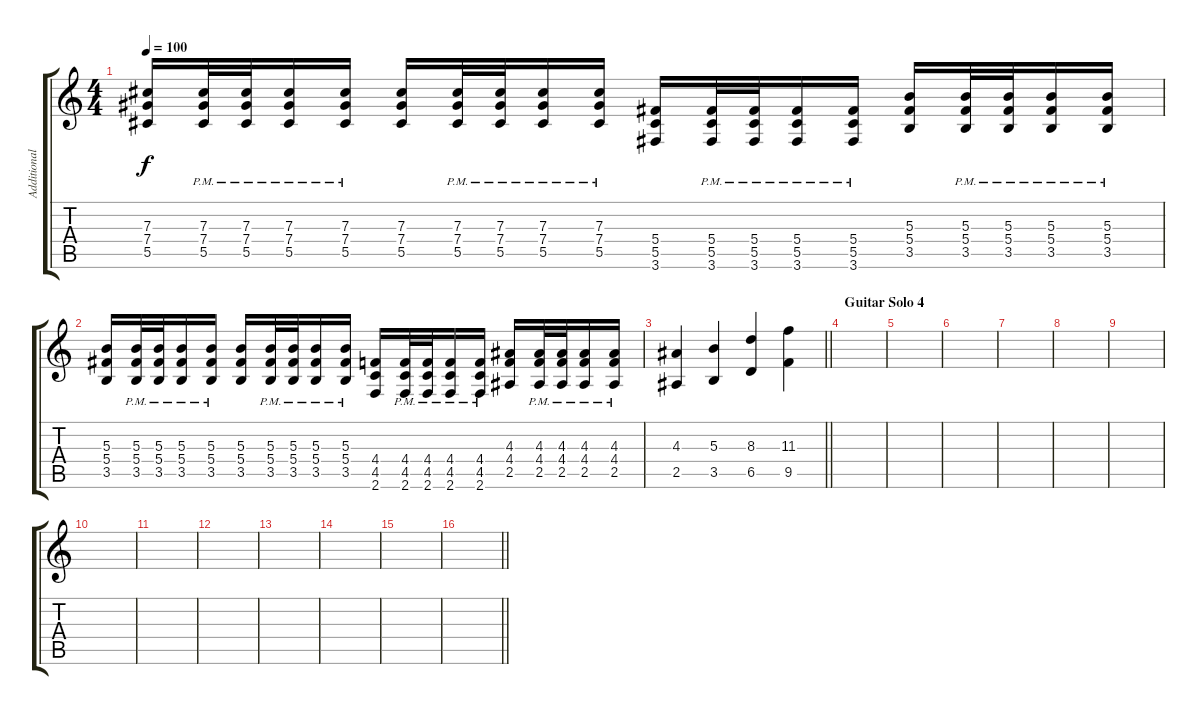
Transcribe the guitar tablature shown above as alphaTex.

\track ("Additional Rythme" "Additional") {instrument distortionguitar}
\staff {score tabs}
\tuning (Eb4 Bb3 Gb3 Db3 Ab2 Eb2) {hide}
\ts (4 4)
\tempo 100
\clef g2
\ks c
(7.3 7.4 5.5).16{dy f} (7.3{pm} 7.4{pm} 5.5{pm}).32 (7.3{pm} 7.4{pm} 5.5{pm}).32 (7.3{pm} 7.4{pm} 5.5{pm}).16 (7.3{pm} 7.4{pm} 5.5{pm}).16 (7.3 7.4 5.5).16 (7.3{pm} 7.4{pm} 5.5{pm}).32 (7.3{pm} 7.4{pm} 5.5{pm}).32 (7.3{pm} 7.4{pm} 5.5{pm}).16 (7.3{pm} 7.4{pm} 5.5{pm}).16 (5.4 5.5 3.6).16 (5.4{pm} 5.5{pm} 3.6{pm}).32 (5.4{pm} 5.5{pm} 3.6{pm}).32 (5.4{pm} 5.5{pm} 3.6{pm}).16 (5.4{pm} 5.5{pm} 3.6{pm}).16 (5.3 5.4 3.5).16 (5.3{pm} 5.4{pm} 3.5{pm}).32 (5.3{pm} 5.4{pm} 3.5{pm}).32 (5.3{pm} 5.4{pm} 3.5{pm}).16 (5.3{pm} 5.4{pm} 3.5{pm}).16 |
(5.3 5.4 3.5).16 (5.3{pm} 5.4{pm} 3.5{pm}).32 (5.3{pm} 5.4{pm} 3.5{pm}).32 (5.3{pm} 5.4{pm} 3.5{pm}).16 (5.3{pm} 5.4{pm} 3.5{pm}).16 (5.3 5.4 3.5).16 (5.3{pm} 5.4{pm} 3.5{pm}).32 (5.3{pm} 5.4{pm} 3.5{pm}).32 (5.3{pm} 5.4{pm} 3.5{pm}).16 (5.3{pm} 5.4{pm} 3.5{pm}).16 (4.4 4.5 2.6).16 (4.4{pm} 4.5{pm} 2.6{pm}).32 (4.4{pm} 4.5{pm} 2.6{pm}).32 (4.4{pm} 4.5{pm} 2.6{pm}).16 (4.4{pm} 4.5{pm} 2.6{pm}).16 (4.3 4.4 2.5).16 (4.3{pm} 4.4{pm} 2.5{pm}).32 (4.3{pm} 4.4{pm} 2.5{pm}).32 (4.3{pm} 4.4{pm} 2.5{pm}).16 (4.3{pm} 4.4{pm} 2.5{pm}).16 |
\barLineRight lightlight
(4.3 2.5).4 (5.3 3.5).4 (8.3 6.5).4 (11.3 9.5).4 |
\section ("" "Guitar Solo 4")
|
|
|
|
|
|
|
|
|
|
|
|
\barLineRight lightlight
